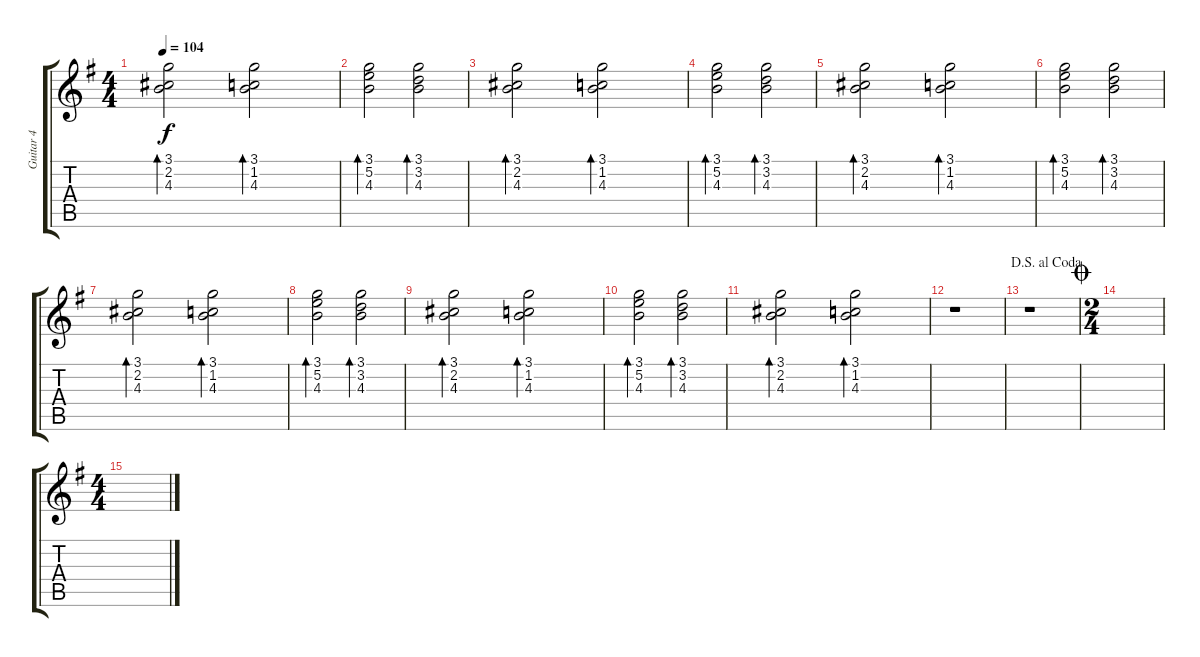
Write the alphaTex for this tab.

\track ("Guitar 4" "Guitar 4") {instrument electricguitarjazz}
\staff {score tabs}
\tuning (E4 B3 G3 D3 A2 E2) {hide}
\ts (4 4)
\tempo 104
\clef g2
\ks eminor
(3.1 2.2 4.3).2{bd 60 dy f} (3.1 1.2 4.3).2{bd 60} |
(3.1 5.2 4.3).2{bd 60} (3.1 3.2 4.3).2{bd 60} |
(3.1 2.2 4.3).2{bd 60} (3.1 1.2 4.3).2{bd 60} |
(3.1 5.2 4.3).2{bd 60} (3.1 3.2 4.3).2{bd 60} |
(3.1 2.2 4.3).2{bd 60} (3.1 1.2 4.3).2{bd 60} |
(3.1 5.2 4.3).2{bd 60} (3.1 3.2 4.3).2{bd 60} |
(3.1 2.2 4.3).2{bd 60} (3.1 1.2 4.3).2{bd 60} |
(3.1 5.2 4.3).2{bd 60} (3.1 3.2 4.3).2{bd 60} |
(3.1 2.2 4.3).2{bd 60} (3.1 1.2 4.3).2{bd 60} |
(3.1 5.2 4.3).2{bd 60} (3.1 3.2 4.3).2{bd 60} |
(3.1 2.2 4.3).2{bd 60} (3.1 1.2 4.3).2{bd 60} |
r.1 |
\jump dalsegnoalcoda
r.1 |
\ts (2 4)
\jump coda
|
\ts (4 4)
